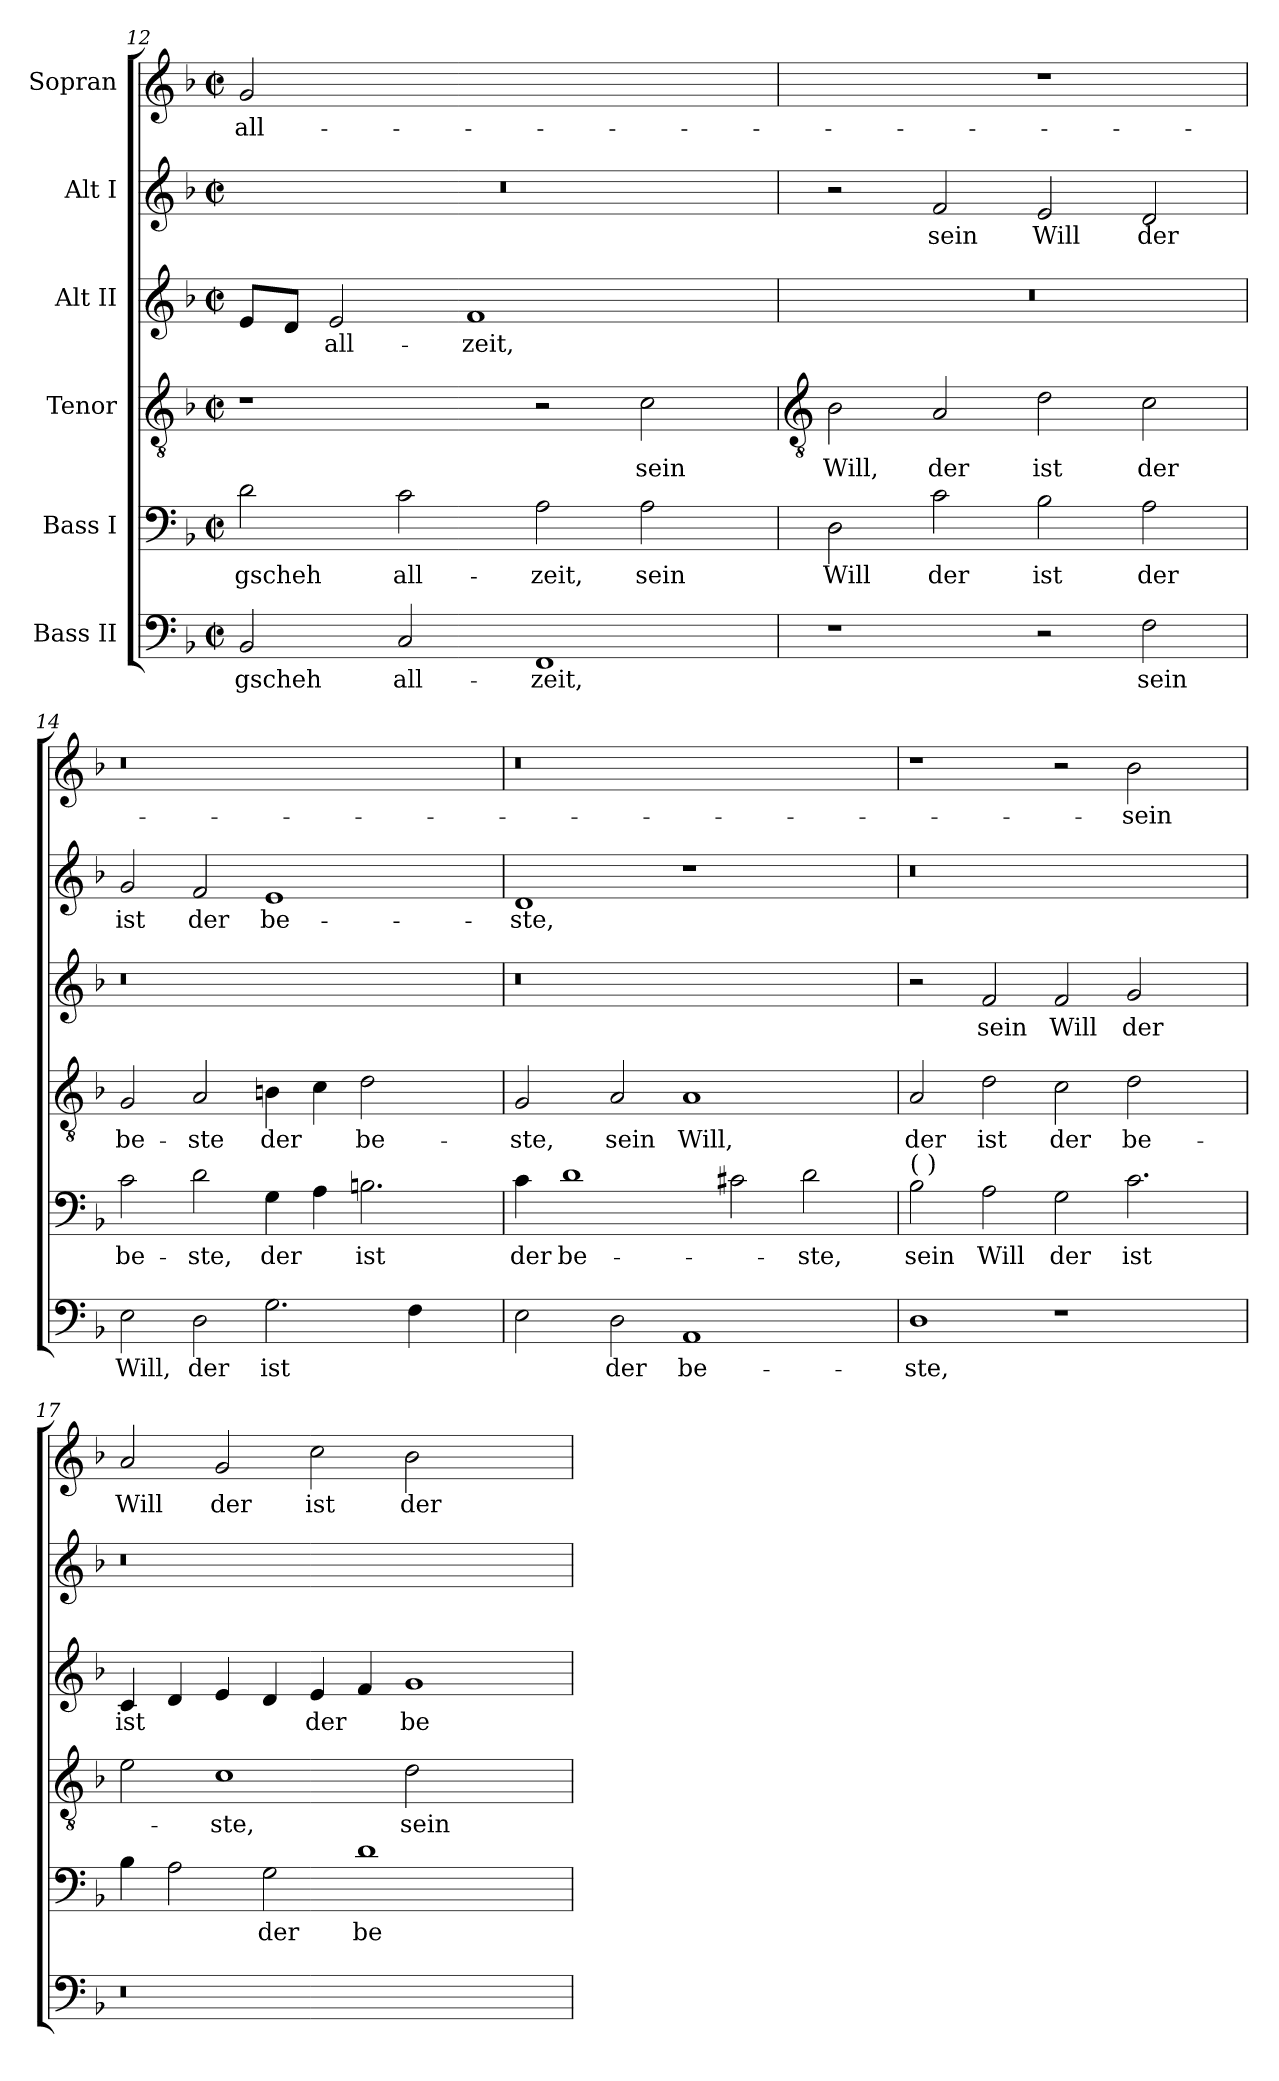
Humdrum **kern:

**kern	**text	**kern	**text	**kern	**text	**kern	**text	**kern	**text	**kern	**text
*part6	*part6	*part5	*part5	*part4	*part4	*part3	*part3	*part2	*part2	*part1	*part1
*staff6	*staff6	*staff5	*staff5	*staff4	*staff4	*staff3	*staff3	*staff2	*staff2	*staff1	*staff1
*I"Bass II	*	*I"Bass I	*	*I"Tenor	*	*I"Alt II	*	*I"Alt I	*	*I"Sopran	*
!!LO:LB:g=z
*clefF4	*	*clefF4	*	*clefGv2	*	*clefG2	*	*clefG2	*	*clefG2	*
*k[b-]	*	*k[b-]	*	*k[b-]	*	*k[b-]	*	*k[b-]	*	*k[b-]	*
*F:	*	*F:	*	*F:	*	*F:	*	*F:	*	*F:	*
*M4/2	*	*M4/2	*	*M4/2	*	*M4/2	*	*M4/2	*	*M4/2	*
*met(c|)	*	*met(c|)	*	*met(c|)	*	*met(c|)	*	*met(c|)	*	*met(c|)	*
=12A	=12A	=12A	=12A	=12A	=12A	=12A	=12A	=12A	=12A	=12A	=12A
!	!LO:LY:b	!	!LO:LY:b	!	!	!	!	!	!	!	!LO:LY:b
2BB-	gscheh	2d	gscheh	1r	.	8eL	.	0r	.	2g	all-
.	.	.	.	.	.	8dJ	.	.	.	.	.
!	!	!	!	!	!	!	!LO:LY:b	!	!	!	!
.	.	.	.	.	.	2e	all-	.	.	.	.
!	!LO:LY:b	!	!LO:LY:b	!	!	!	!	!	!	!	!LO:LY:b
2C	all-	2c	all-	.	.	.	.	.	.	[1fyy	-zeit,___
!	!	!	!	!	!	!	!LO:LY:b	!	!	!	!
.	.	.	.	.	.	1f	-zeit,	.	.	.	.
!	!LO:LY:b	!	!LO:LY:b	!	!	!	!	!	!	!	!
1FF	-zeit,	2A	-zeit,	2r	.	.	.	.	.	.	.
!	!	!	!LO:LY:b	!	!LO:LY:b	!	!	!	!	!	!
.	.	2A	sein	2c	sein	.	.	.	.	2ryy	.
.	.	.	.	.	.	4ryy	.	.	.	.	.
!!LO:LB:g=z
=13	=13	=13	=13	=13	=13	=13	=13	=13	=13	=13	=13
*	*	*	*	*clefGv2	*	*	*	*	*	*	*
!	!	!	!LO:LY:b	!	!LO:LY:b	!	!	!	!	!	!LO:LY:b
1r	.	2D	Will	2B-	Will,	0r	.	2r	.	1fyy]	_____
!	!	!	!LO:LY:b	!	!LO:LY:b	!	!	!	!LO:LY:b	!	!
.	.	2c	der	2A	der	.	.	2f	sein	.	.
!	!	!	!LO:LY:b	!	!LO:LY:b	!	!	!	!LO:LY:b	!	!
2r	.	2B-	ist	2d	ist	.	.	2e	Will	1r	.
!	!LO:LY:b	!	!LO:LY:b	!	!LO:LY:b	!	!	!	!LO:LY:b	!	!
2F	sein	2A	der	2c	der	.	.	2d	der	.	.
=14	=14	=14	=14	=14	=14	=14	=14	=14	=14	=14	=14
!	!LO:LY:b	!	!LO:LY:b	!	!LO:LY:b	!	!	!	!LO:LY:b	!	!
2E	Will,	2c	be-	2G	be-	0r	.	2g	ist	0r	.
!	!LO:LY:b	!	!LO:LY:b	!	!LO:LY:b	!	!	!	!LO:LY:b	!	!
2D	der	2d	-ste,	2A	-ste	.	.	2f	der	.	.
!	!LO:LY:b	!	!LO:LY:b	!	!LO:LY:b	!	!	!	!LO:LY:b	!	!
2.G	ist	4G	der	4Bn	der	.	.	1e	be-	.	.
.	.	4A	.	4c	.	.	.	.	.	.	.
!	!	!	!LO:LY:b	!	!LO:LY:b	!	!	!	!	!	!
.	.	2.Bn	ist	2d	be-	.	.	.	.	.	.
4F	.	.	.	.	.	.	.	.	.	.	.
4ryy	.	.	.	4ryy	.	4ryy	.	4ryy	.	4ryy	.
=15	=15	=15	=15	=15	=15	=15	=15	=15	=15	=15	=15
!	!	!	!LO:LY:b	!	!LO:LY:b	!	!	!	!LO:LY:b	!	!
2E	.	4c	der	2G	-ste,	0r	.	1d	-ste,	0r	.
!	!	!	!LO:LY:b	!	!	!	!	!	!	!	!
.	.	1d	be-	.	.	.	.	.	.	.	.
!	!LO:LY:b	!	!	!	!LO:LY:b	!	!	!	!	!	!
2D	der	.	.	2A	sein	.	.	.	.	.	.
!	!LO:LY:b	!	!	!	!LO:LY:b	!	!	!	!	!	!
1AA	be-	.	.	1A	Will,	.	.	1r	.	.	.
.	.	2c#X	.	.	.	.	.	.	.	.	.
!	!	!	!LO:LY:b	!	!	!	!	!	!	!	!
.	.	2d	-ste,	.	.	.	.	.	.	.	.
4ryy	.	.	.	4ryy	.	4ryy	.	4ryy	.	4ryy	.
=16	=16	=16	=16	=16	=16	=16	=16	=16	=16	=16	=16
!	!	!LO:TX:a:t=(  )	!	!	!	!	!	!	!	!	!
!	!LO:LY:b	!	!LO:LY:b	!	!LO:LY:b	!	!	!	!	!	!
1D	-ste,	2B-	sein	2A	der	2r	.	0r	.	1r	.
!	!	!	!LO:LY:b	!	!LO:LY:b	!	!LO:LY:b	!	!	!	!
.	.	2A	Will	2d	ist	2f	sein	.	.	.	.
!	!	!	!LO:LY:b	!	!LO:LY:b	!	!LO:LY:b	!	!	!	!
1r	.	2G	der	2c	der	2f	Will	.	.	2r	.
!	!	!	!LO:LY:b	!	!LO:LY:b	!	!LO:LY:b	!	!	!	!LO:LY:b
.	.	2.c	ist	2d	be-	2g	der	.	.	2b-	sein
4ryy	.	.	.	4ryy	.	4ryy	.	4ryy	.	4ryy	.
=17	=17	=17	=17	=17	=17	=17	=17	=17	=17	=17	=17
!	!	!	!	!	!	!	!LO:LY:b	!	!	!	!LO:LY:b
0r	.	4B-	.	2e	.	4c	ist	0r	.	2a	Will
.	.	2A	.	.	.	4d	.	.	.	.	.
!	!	!	!	!	!LO:LY:b	!	!	!	!	!	!LO:LY:b
.	.	.	.	1c	-ste,	4e	.	.	.	2g	der
!	!	!	!LO:LY:b	!	!	!	!	!	!	!	!
.	.	2G	der	.	.	4d	.	.	.	.	.
!	!	!	!	!	!	!	!LO:LY:b	!	!	!	!LO:LY:b
.	.	.	.	.	.	4e	der	.	.	2cc	ist
!	!	!	!LO:LY:b	!	!	!	!	!	!	!	!
.	.	1d	be-	.	.	4f	.	.	.	.	.
!	!	!	!	!	!LO:LY:b	!	!LO:LY:b	!	!	!	!LO:LY:b
.	.	.	.	2d	sein	1g	be-	.	.	2b-	der
2ryy	.	.	.	2ryy	.	.	.	2ryy	.	2ryy	.
.	.	4ryy	.	.	.	.	.	.	.	.	.
=	=	=	=	=	=	=	=	=	=	=	=
*-	*-	*-	*-	*-	*-	*-	*-	*-	*-	*-	*-
